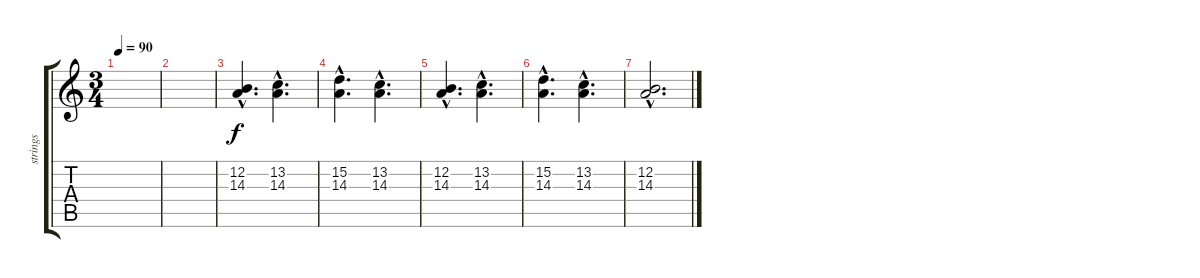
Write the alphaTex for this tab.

\track ("strings" "strings") {instrument stringensemble1}
\staff {score tabs}
\tuning (E4 B3 G3 D3 A2 E2) {hide}
\ts (3 4)
\tempo 90
\clef g2
\ks c
|
|
(12.2{hac} 14.3{hac}).4{d} (13.2{hac} 14.3{hac}).4{d} |
(15.2{hac} 14.3{hac}).4{d} (13.2{hac} 14.3{hac}).4{d} |
(12.2{hac} 14.3{hac}).4{d} (13.2{hac} 14.3{hac}).4{d} |
(15.2{hac} 14.3{hac}).4{d} (13.2{hac} 14.3{hac}).4{d} |
(12.2{hac} 14.3{hac}).2{d}
